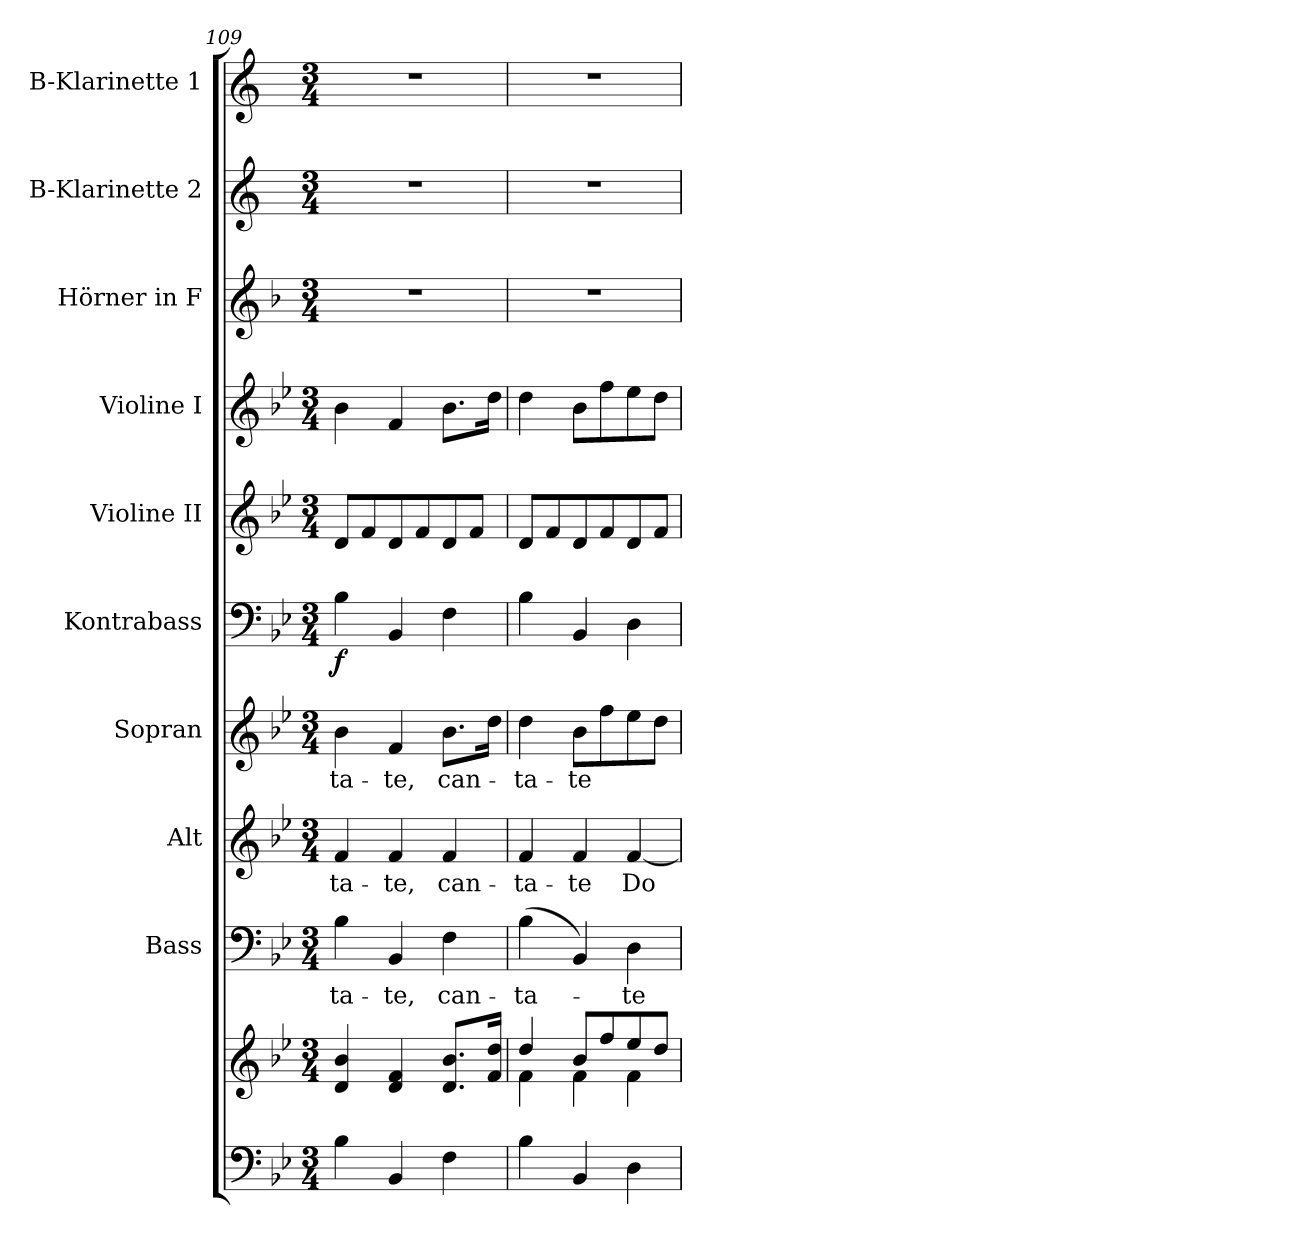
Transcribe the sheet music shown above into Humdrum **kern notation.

**kern	**kern	**kern	**text	**kern	**text	**kern	**text	**kern	**dynam	**kern	**kern	**kern	**kern	**kern
*part10	*part10	*part9	*part9	*part8	*part8	*part7	*part7	*part6	*part6	*part5	*part4	*part3	*part2	*part1
*staff11	*staff10	*staff9	*staff9	*staff8	*staff8	*staff7	*staff7	*staff6	*staff6	*staff5	*staff4	*staff3	*staff2	*staff1
*	*	*I"Bass	*	*I"Alt	*	*I"Sopran	*	*I"Kontrabass	*	*I"Violine II	*I"Violine I	*I"Hörner in F	*I"B-Klarinette 2	*I"B-Klarinette 1
*	*	*I'B.	*	*I'A.	*	*I'S.	*	*I'Kb.	*	*I'Vl. II	*I'Vl. I	*	*I'B Kl. 2	*I'B Kl. 1
*clefF4	*clefG2	*clefF4	*	*clefG2	*	*clefG2	*	*clefF4	*	*clefG2	*clefG2	*clefG2	*clefG2	*clefG2
*	*	*	*	*	*	*	*	*ITrd7c12	*	*	*	*ITrd4c7	*ITrd1c2	*ITrd1c2
*k[b-e-]	*k[b-e-]	*k[b-e-]	*	*k[b-e-]	*	*k[b-e-]	*	*k[b-e-]	*	*k[b-e-]	*k[b-e-]	*k[b-e-]	*k[b-e-]	*k[b-e-]
*B-:	*B-:	*B-:	*	*B-:	*	*B-:	*	*B-:	*	*B-:	*B-:	*B-:	*B-:	*B-:
*M3/4	*M3/4	*M3/4	*	*M3/4	*	*M3/4	*	*M3/4	*	*M3/4	*M3/4	*M3/4	*M3/4	*M3/4
=109	=109	=109	=109	=109	=109	=109	=109	=109	=109	=109	=109	=109	=109	=109
!	!	!	!LO:LY:b	!	!LO:LY:b	!	!LO:LY:b	!	!LO:DY:b	!	!	!	!	!
4B-\	4d/ 4b-/	4B-\	-ta-	4f/	-ta-	4b-\	-ta-	4BB-\	f	8d/L	4b-\	2.r	2.r	2.r
.	.	.	.	.	.	.	.	.	.	8f/	.	.	.	.
!	!	!	!LO:LY:b	!	!LO:LY:b	!	!LO:LY:b	!	!	!	!	!	!	!
4BB-/	4d/ 4f/	4BB-/	-te,	4f/	-te,	4f/	-te,	4BBB-/	.	8d/	4f/	.	.	.
.	.	.	.	.	.	.	.	.	.	8f/	.	.	.	.
!	!	!	!LO:LY:b	!	!LO:LY:b	!	!LO:LY:b	!	!	!	!	!	!	!
4F\	8.d/ 8.b-/L	4F\	can-	4f/	can-	8.b-\L	can-	4FF\	.	8d/	8.b-\L	.	.	.
.	.	.	.	.	.	.	.	.	.	8f/J	.	.	.	.
.	16f/ 16dd/Jk	.	.	.	.	16dd\Jk	.	.	.	.	16dd\Jk	.	.	.
=110	=110	=110	=110	=110	=110	=110	=110	=110	=110	=110	=110	=110	=110	=110
*	*^	*	*	*	*	*	*	*	*	*	*	*	*	*
!	!	!	!	!LO:LY:b	!	!LO:LY:b	!	!LO:LY:b	!	!	!	!	!	!	!
4B-\	4dd/	4f\	(>4B-\	-ta-	4f/	-ta-	4dd\	-ta-	4BB-\	.	8d/L	4dd\	2.r	2.r	2.r
.	.	.	.	.	.	.	.	.	.	.	8f/	.	.	.	.
!	!	!	!	!	!	!LO:LY:b	!	!LO:LY:b	!	!	!	!	!	!	!
4BB-/	8b-/L	4f\	4BB-/)	.	4f/	-te	8b-\L	-te	4BBB-/	.	8d/	8b-\L	.	.	.
.	8ff/	.	.	.	.	.	8ff\	.	.	.	8f/	8ff\	.	.	.
!	!	!	!	!LO:LY:b	!	!LO:LY:b	!	!	!	!	!	!	!	!	!
4D\	8ee-/	4f\	4D\	-te	[4f/	Do-	8ee-\	.	4DD\	.	8d/	8ee-\	.	.	.
.	8dd/J	.	.	.	.	.	8dd\J	.	.	.	8f/J	8dd\J	.	.	.
*	*v	*v	*	*	*	*	*	*	*	*	*	*	*	*	*
=	=	=	=	=	=	=	=	=	=	=	=	=	=	=
*-	*-	*-	*-	*-	*-	*-	*-	*-	*-	*-	*-	*-	*-	*-
